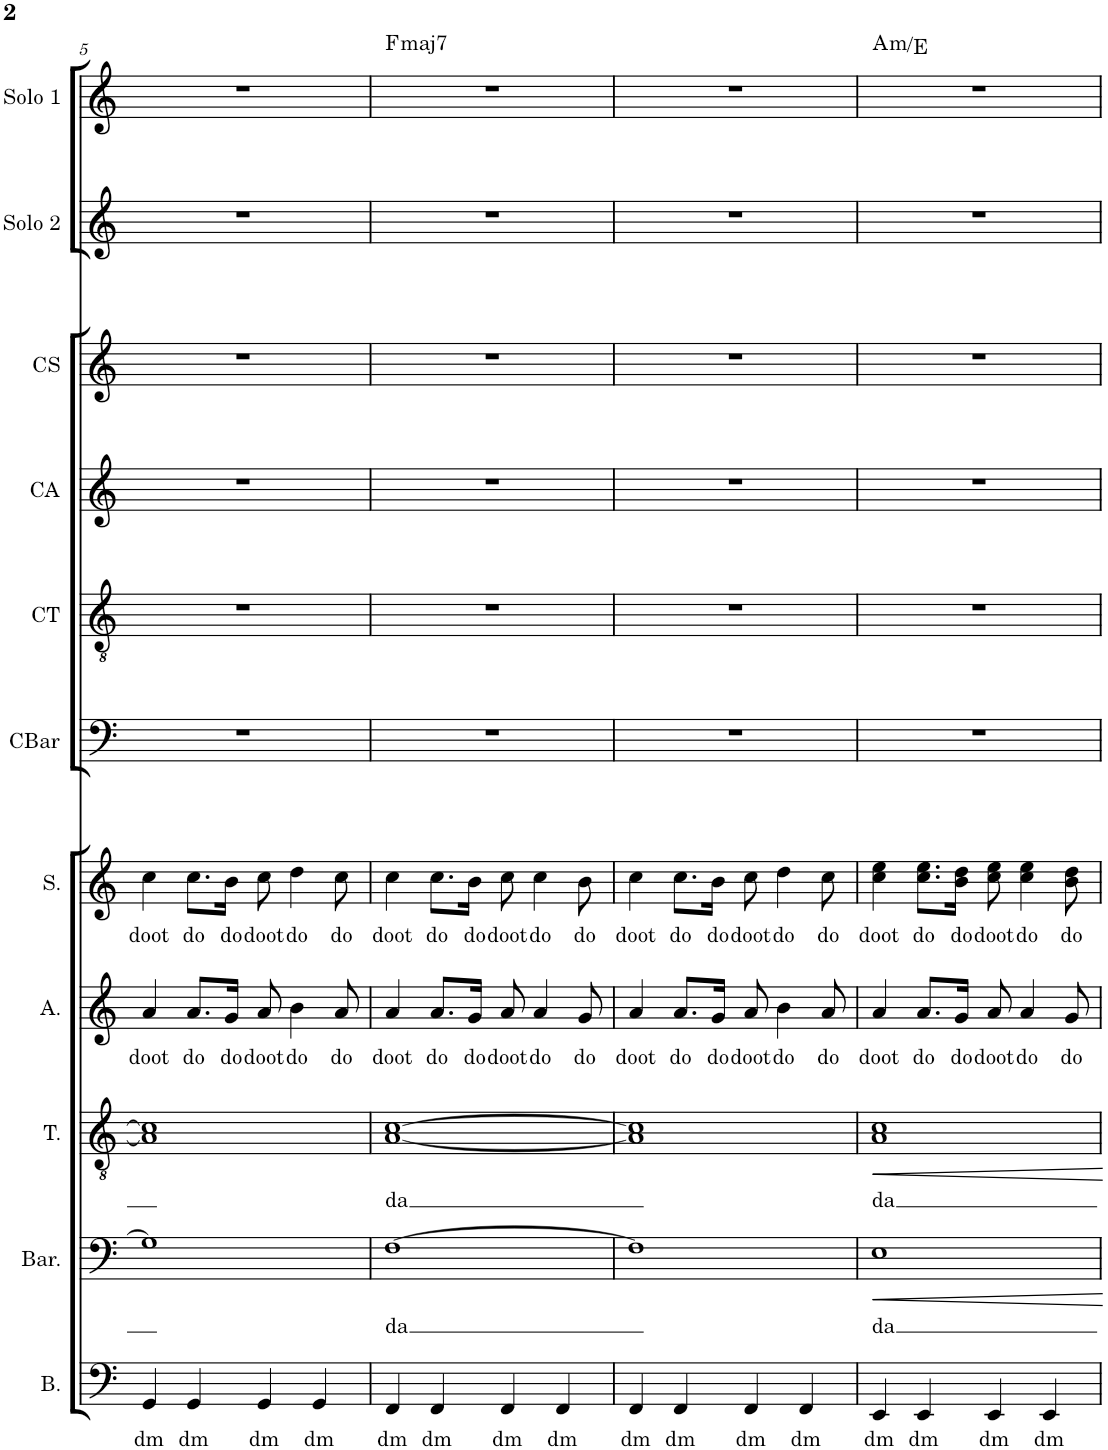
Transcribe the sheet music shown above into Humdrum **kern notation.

**kern	**text	**kern	**text	**kern	**text	**kern	**text	**kern	**text	**kern	**kern	**kern	**kern	**kern	**kern	**harte
*part11	*part11	*part10	*part10	*part9	*part9	*part8	*part8	*part7	*part7	*part6	*part5	*part4	*part3	*part2	*part1	*part1
*staff11	*staff11	*staff10	*staff10	*staff9	*staff9	*staff8	*staff8	*staff7	*staff7	*staff6	*staff5	*staff4	*staff3	*staff2	*staff1	*
*I"Bass	*	*I"Baritone	*	*I"Tenor	*	*I"Alto	*	*I"Soprano	*	*I"Choir Baritone	*I"Choir Tenor	*I"Choir Alto	*I"Choir Soprano	*I"Soloist 2	*I"Soloist 1	*
*I'B.	*	*I'Bar.	*	*I'T.	*	*I'A.	*	*I'S.	*	*I'CBar	*I'CT	*I'CA	*I'CS	*I'Solo 2	*I'Solo 1	*
!!LO:PB:g=z
*clefF4	*	*clefF4	*	*clefGv2	*	*clefG2	*	*clefG2	*	*clefF4	*clefGv2	*clefG2	*clefG2	*clefG2	*clefG2	*
*k[]	*	*k[]	*	*k[]	*	*k[]	*	*k[]	*	*k[]	*k[]	*k[]	*k[]	*k[]	*k[]	*
*M4/4	*	*M4/4	*	*M4/4	*	*M4/4	*	*M4/4	*	*M4/4	*M4/4	*M4/4	*M4/4	*M4/4	*M4/4	*
=5	=5	=5	=5	=5	=5	=5	=5	=5	=5	=5	=5	=5	=5	=5	=5	=5
!	!LO:LY:b	!	!	!	!	!	!LO:LY:b	!	!LO:LY:b	!	!	!	!	!	!	!
4GG/	dm	1G]	.	1A] 1c]	.	4a/	doot	4cc\	doot	1r	1r	1r	1r	1r	1r	.
!	!LO:LY:b	!	!	!	!	!	!LO:LY:b	!	!LO:LY:b	!	!	!	!	!	!	!
4GG/	dm	.	.	.	.	8.a/L	do	8.cc\L	do	.	.	.	.	.	.	.
!	!	!	!	!	!	!	!LO:LY:b	!	!LO:LY:b	!	!	!	!	!	!	!
.	.	.	.	.	.	16g/Jk	do	16b\Jk	do	.	.	.	.	.	.	.
!	!LO:LY:b	!	!	!	!	!	!LO:LY:b	!	!LO:LY:b	!	!	!	!	!	!	!
4GG/	dm	.	.	.	.	8a/	doot	8cc\	doot	.	.	.	.	.	.	.
!	!	!	!	!	!	!	!LO:LY:b	!	!LO:LY:b	!	!	!	!	!	!	!
.	.	.	.	.	.	4b\	do	4dd\	do	.	.	.	.	.	.	.
!	!LO:LY:b	!	!	!	!	!	!	!	!	!	!	!	!	!	!	!
4GG/	dm	.	.	.	.	.	.	.	.	.	.	.	.	.	.	.
!	!	!	!	!	!	!	!LO:LY:b	!	!LO:LY:b	!	!	!	!	!	!	!
.	.	.	.	.	.	8a/	do	8cc\	do	.	.	.	.	.	.	.
=6	=6	=6	=6	=6	=6	=6	=6	=6	=6	=6	=6	=6	=6	=6	=6	=6
!	!LO:LY:b	!	!LO:LY:b	!	!LO:LY:b	!	!LO:LY:b	!	!LO:LY:b	!	!	!	!	!	!	!LO:H:kt=maj7
4FF/	dm	[1F	da	[1A [1c	da	4a/	doot	4cc\	doot	1r	1r	1r	1r	1r	1r	F:maj7
!	!LO:LY:b	!	!	!	!	!	!LO:LY:b	!	!LO:LY:b	!	!	!	!	!	!	!
4FF/	dm	.	.	.	.	8.a/L	do	8.cc\L	do	.	.	.	.	.	.	.
!	!	!	!	!	!	!	!LO:LY:b	!	!LO:LY:b	!	!	!	!	!	!	!
.	.	.	.	.	.	16g/Jk	do	16b\Jk	do	.	.	.	.	.	.	.
!	!LO:LY:b	!	!	!	!	!	!LO:LY:b	!	!LO:LY:b	!	!	!	!	!	!	!
4FF/	dm	.	.	.	.	8a/	doot	8cc\	doot	.	.	.	.	.	.	.
!	!	!	!	!	!	!	!LO:LY:b	!	!LO:LY:b	!	!	!	!	!	!	!
.	.	.	.	.	.	4a/	do	4cc\	do	.	.	.	.	.	.	.
!	!LO:LY:b	!	!	!	!	!	!	!	!	!	!	!	!	!	!	!
4FF/	dm	.	.	.	.	.	.	.	.	.	.	.	.	.	.	.
!	!	!	!	!	!	!	!LO:LY:b	!	!LO:LY:b	!	!	!	!	!	!	!
.	.	.	.	.	.	8g/	do	8b\	do	.	.	.	.	.	.	.
=7	=7	=7	=7	=7	=7	=7	=7	=7	=7	=7	=7	=7	=7	=7	=7	=7
!	!LO:LY:b	!	!	!	!	!	!LO:LY:b	!	!LO:LY:b	!	!	!	!	!	!	!
4FF/	dm	1F]	.	1A] 1c]	.	4a/	doot	4cc\	doot	1r	1r	1r	1r	1r	1r	.
!	!LO:LY:b	!	!	!	!	!	!LO:LY:b	!	!LO:LY:b	!	!	!	!	!	!	!
4FF/	dm	.	.	.	.	8.a/L	do	8.cc\L	do	.	.	.	.	.	.	.
!	!	!	!	!	!	!	!LO:LY:b	!	!LO:LY:b	!	!	!	!	!	!	!
.	.	.	.	.	.	16g/Jk	do	16b\Jk	do	.	.	.	.	.	.	.
!	!LO:LY:b	!	!	!	!	!	!LO:LY:b	!	!LO:LY:b	!	!	!	!	!	!	!
4FF/	dm	.	.	.	.	8a/	doot	8cc\	doot	.	.	.	.	.	.	.
!	!	!	!	!	!	!	!LO:LY:b	!	!LO:LY:b	!	!	!	!	!	!	!
.	.	.	.	.	.	4b\	do	4dd\	do	.	.	.	.	.	.	.
!	!LO:LY:b	!	!	!	!	!	!	!	!	!	!	!	!	!	!	!
4FF/	dm	.	.	.	.	.	.	.	.	.	.	.	.	.	.	.
!	!	!	!	!	!	!	!LO:LY:b	!	!LO:LY:b	!	!	!	!	!	!	!
.	.	.	.	.	.	8a/	do	8cc\	do	.	.	.	.	.	.	.
=8	=8	=8	=8	=8	=8	=8	=8	=8	=8	=8	=8	=8	=8	=8	=8	=8
!	!LO:LY:b	!	!LO:LY:b	!	!LO:LY:b	!	!LO:LY:b	!	!LO:LY:b	!	!	!	!	!	!	!LO:H:kt=m
4EE/	dm	1E	da	1A 1c	da	4a/	doot	4cc\ 4ee\	doot	1r	1r	1r	1r	1r	1r	A:min/5
!	!LO:LY:b	!	!	!	!	!	!LO:LY:b	!	!LO:LY:b	!	!	!	!	!	!	!
4EE/	dm	.	.	.	.	8.a/L	do	8.cc\ 8.ee\L	do	.	.	.	.	.	.	.
!	!	!	!	!	!	!	!LO:LY:b	!	!LO:LY:b	!	!	!	!	!	!	!
.	.	.	.	.	.	16g/Jk	do	16b\ 16dd\Jk	do	.	.	.	.	.	.	.
!	!LO:LY:b	!	!	!	!	!	!LO:LY:b	!	!LO:LY:b	!	!	!	!	!	!	!
4EE/	dm	.	.	.	.	8a/	doot	8cc\ 8ee\	doot	.	.	.	.	.	.	.
!	!	!	!	!	!	!	!LO:LY:b	!	!LO:LY:b	!	!	!	!	!	!	!
.	.	.	.	.	.	4a/	do	4cc\ 4ee\	do	.	.	.	.	.	.	.
!	!LO:LY:b	!	!	!	!	!	!	!	!	!	!	!	!	!	!	!
4EE/	dm	.	.	.	.	.	.	.	.	.	.	.	.	.	.	.
!	!	!	!	!	!	!	!LO:LY:b	!	!LO:LY:b	!	!	!	!	!	!	!
.	.	.	.	.	.	8g/	do	8b\ 8dd\	do	.	.	.	.	.	.	.
=	=	=	=	=	=	=	=	=	=	=	=	=	=	=	=	=
*-	*-	*-	*-	*-	*-	*-	*-	*-	*-	*-	*-	*-	*-	*-	*-	*-
